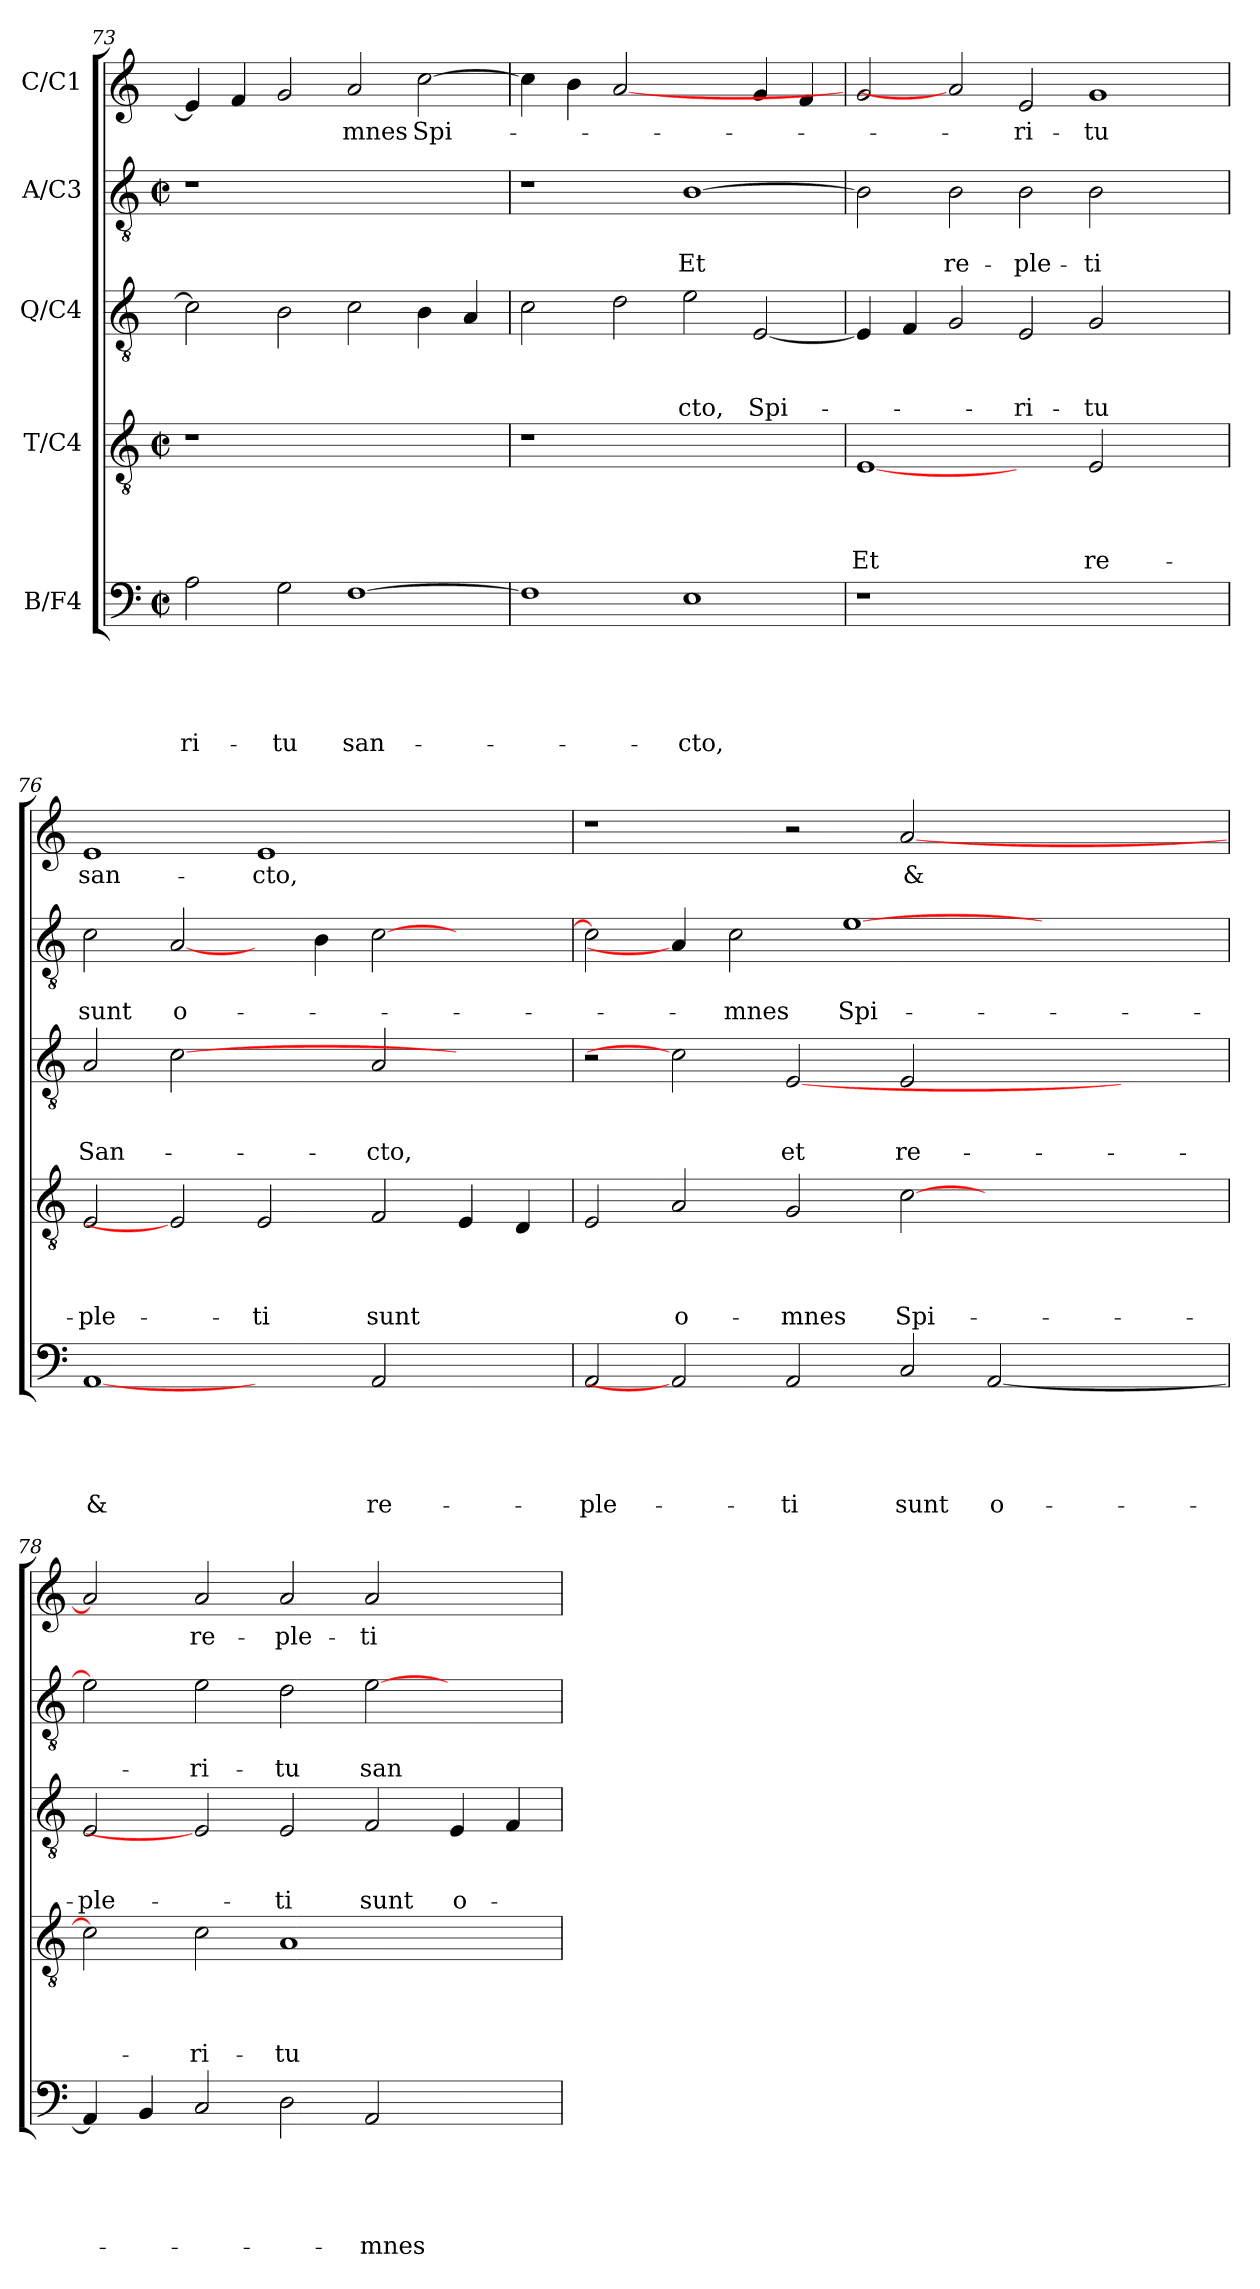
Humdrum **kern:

**kern	**text	**text	**text	**text	**text	**kern	**text	**text	**text	**text	**kern	**text	**text	**text	**kern	**text	**text	**kern	**text
*part5	*part5	*part5	*part5	*part5	*part5	*part4	*part4	*part4	*part4	*part4	*part3	*part3	*part3	*part3	*part2	*part2	*part2	*part1	*part1
*staff5	*staff5	*staff5	*staff5	*staff5	*staff5	*staff4	*staff4	*staff4	*staff4	*staff4	*staff3	*staff3	*staff3	*staff3	*staff2	*staff2	*staff2	*staff1	*staff1
*I"B/F4	*	*	*	*	*	*I"T/C4	*	*	*	*	*I"Q/C4	*	*	*	*I"A/C3	*	*	*I"C/C1	*
!!LO:LB:g=z
*clefF4	*	*	*	*	*	*clefGv2	*	*	*	*	*clefGv2	*	*	*	*clefGv2	*	*	*clefG2	*
*k[]	*	*	*	*	*	*k[]	*	*	*	*	*k[]	*	*	*	*k[]	*	*	*k[]	*
*C:	*	*	*	*	*	*C:	*	*	*	*	*C:	*	*	*	*C:	*	*	*C:	*
*M2/2	*	*	*	*	*	*M2/2	*	*	*	*	*	*	*	*	*M2/2	*	*	*	*
*met(c|)	*	*	*	*	*	*met(c|)	*	*	*	*	*	*	*	*	*met(c|)	*	*	*	*
=73	=73	=73	=73	=73	=73	=73	=73	=73	=73	=73	=73	=73	=73	=73	=73	=73	=73	=73	=73
!	!	!	!	!	!LO:LY:b	!	!	!	!	!	!	!	!	!	!	!	!	!	!
2A\	.	.	.	.	-ri-	1r	.	.	.	.	2c\]	.	.	.	1r	.	.	4e/]	.
.	.	.	.	.	.	.	.	.	.	.	.	.	.	.	.	.	.	4f/	.
!	!	!	!	!	!LO:LY:b	!	!	!	!	!	!	!	!	!	!	!	!	!	!
2G\	.	.	.	.	-tu	.	.	.	.	.	2B\	.	.	.	.	.	.	2g/	.
!	!	!	!	!	!LO:LY:b	!	!	!	!	!	!	!	!	!	!	!	!	!	!LO:LY:b
[1F	.	.	.	.	san-	1ryy	.	.	.	.	2c\	.	.	.	1ryy	.	.	2a/	-mnes
!	!	!	!	!	!	!	!	!	!	!	!	!	!	!	!	!	!	!	!LO:LY:b
.	.	.	.	.	.	.	.	.	.	.	4B\	.	.	.	.	.	.	[2cc\	Spi-
.	.	.	.	.	.	.	.	.	.	.	4A/	.	.	.	.	.	.	.	.
=74	=74	=74	=74	=74	=74	=74	=74	=74	=74	=74	=74	=74	=74	=74	=74	=74	=74	=74	=74
1F]	.	.	.	.	.	1r	.	.	.	.	2c\	.	.	.	1r	.	.	4cc\]	.
.	.	.	.	.	.	.	.	.	.	.	.	.	.	.	.	.	.	4b\	.
.	.	.	.	.	.	.	.	.	.	.	2d\	.	.	.	.	.	.	[2a	.
!	!	!	!	!	!LO:LY:b	!	!	!	!	!	!	!	!	!LO:LY:b	!	!	!LO:LY:b	!	!
1E	.	.	.	.	-cto,	1ryy	.	.	.	.	2e\	.	.	-cto,	[1B	.	Et	2ryy	.
!	!	!	!	!	!	!	!	!	!	!	!	!	!	!LO:LY:b	!	!	!	!	!
.	.	.	.	.	.	.	.	.	.	.	[2E/	.	.	Spi-	.	.	.	4g/	.
.	.	.	.	.	.	.	.	.	.	.	.	.	.	.	.	.	.	4f/	.
=75	=75	=75	=75	=75	=75	=75	=75	=75	=75	=75	=75	=75	=75	=75	=75	=75	=75	=75	=75
!	!	!	!	!	!	!	!	!	!	!LO:LY:b	!	!	!	!	!	!	!	!	!
1r	.	.	.	.	.	[1E	.	.	.	Et	4E/]	.	.	.	2B\]	.	.	2g/	.
.	.	.	.	.	.	.	.	.	.	.	4F/	.	.	.	.	.	.	.	.
!	!	!	!	!	!	!	!	!	!	!	!	!	!	!	!	!	!LO:LY:b	!	!
.	.	.	.	.	.	.	.	.	.	.	2G/	.	.	.	2B\	.	re-	2a]	.
!	!	!	!	!	!	!	!	!	!	!	!	!	!	!LO:LY:b	!	!	!LO:LY:b	!	!LO:LY:b
1.ryy	.	.	.	.	.	2ryy	.	.	.	.	2E/	.	.	-ri-	2B\	.	-ple-	2e/	-ri-
!	!	!	!	!	!	!	!	!	!	!LO:LY:b	!	!	!	!LO:LY:b	!	!	!LO:LY:b	!	!LO:LY:b
.	.	.	.	.	.	2E/	.	.	.	re-	2G/	.	.	-tu	2B\	.	-ti	1g	-tu
.	.	.	.	.	.	2ryy	.	.	.	.	2ryy	.	.	.	2ryy	.	.	.	.
=76	=76	=76	=76	=76	=76	=76	=76	=76	=76	=76	=76	=76	=76	=76	=76	=76	=76	=76	=76
!	!	!	!	!	!LO:LY:b	!	!	!	!	!LO:LY:b	!	!	!	!LO:LY:b	!	!	!LO:LY:b	!	!LO:LY:b
[1AA	.	.	.	.	&	2E/	.	.	.	-ple-	2A/	.	.	San-	2c\	.	sunt	1e	san-
!	!	!	!	!	!	!	!	!	!	!	!	!	!	!	!	!	!LO:LY:b	!	!
.	.	.	.	.	.	2E]	.	.	.	.	[2c	.	.	.	[2A/	.	o-	.	.
!	!	!	!	!	!	!	!	!	!	!LO:LY:b	!	!	!	!	!	!	!	!	!LO:LY:b
2ryy	.	.	.	.	.	2E/	.	.	.	-ti	2ryy	.	.	.	4ryy	.	.	1e	-cto,
.	.	.	.	.	.	.	.	.	.	.	.	.	.	.	4B\	.	.	.	.
!	!	!	!	!	!LO:LY:b	!	!	!	!	!LO:LY:b	!	!	!	!LO:LY:b	!	!	!	!	!
2AA/	.	.	.	.	re-	2F/	.	.	.	sunt	2A/	.	.	-cto,	[2c\	.	.	.	.
2ryy	.	.	.	.	.	4E/	.	.	.	.	2ryy	.	.	.	2ryy	.	.	2ryy	.
.	.	.	.	.	.	4D/	.	.	.	.	.	.	.	.	.	.	.	.	.
=77	=77	=77	=77	=77	=77	=77	=77	=77	=77	=77	=77	=77	=77	=77	=77	=77	=77	=77	=77
!	!	!	!	!	!LO:LY:b	!	!	!	!	!	!	!	!	!	!	!	!	!	!
2AA/	.	.	.	.	-ple-	2E/	.	.	.	.	2r	.	.	.	2c\]	.	.	1r	.
!	!	!	!	!	!	!	!	!	!	!LO:LY:b	!	!	!	!	!	!	!	!	!
2AA]	.	.	.	.	.	2A/	.	.	.	o-	2c]	.	.	.	4A/]	.	.	.	.
!	!	!	!	!	!	!	!	!	!	!	!	!	!	!	!	!	!LO:LY:b	!	!
.	.	.	.	.	.	.	.	.	.	.	.	.	.	.	2c\	.	-mnes	.	.
!	!	!	!	!	!LO:LY:b	!	!	!	!	!LO:LY:b	!	!	!	!LO:LY:b	!	!	!	!	!
2AA/	.	.	.	.	-ti	2G/	.	.	.	-mnes	[2E	.	.	et	.	.	.	2r	.
!	!	!	!	!	!	!	!	!	!	!	!	!	!	!	!	!	!LO:LY:b	!	!
.	.	.	.	.	.	.	.	.	.	.	.	.	.	.	[1e	.	Spi-	.	.
!	!	!	!	!	!LO:LY:b	!	!	!	!	!LO:LY:b	!	!	!	!LO:LY:b	!	!	!	!	!LO:LY:b
2C/	.	.	.	.	sunt	[2c\	.	.	.	Spi-	2E/	.	.	re-	.	.	.	[2a/	&
!	!	!	!	!	!LO:LY:b	!	!	!	!	!	!	!	!	!	!	!	!	!	!
[2AA/	.	.	.	.	o-	2ryy	.	.	.	.	2ryy	.	.	.	.	.	.	2ryy	.
.	.	.	.	.	.	.	.	.	.	.	.	.	.	.	4ryy	.	.	.	.
!!LO:LB:g=z
=78	=78	=78	=78	=78	=78	=78	=78	=78	=78	=78	=78	=78	=78	=78	=78	=78	=78	=78	=78
!	!	!	!	!	!	!	!	!	!	!	!	!	!	!LO:LY:b	!	!	!	!	!
4AA/]	.	.	.	.	.	2c\]	.	.	.	.	2E/	.	.	-ple-	2e\]	.	.	2a/]	.
4BB/	.	.	.	.	.	.	.	.	.	.	.	.	.	.	.	.	.	.	.
!	!	!	!	!	!	!	!	!	!	!LO:LY:b	!	!	!	!	!	!	!LO:LY:b	!	!LO:LY:b
2C/	.	.	.	.	.	2c\	.	.	.	-ri-	2E]	.	.	.	2e\	.	-ri-	2a/	re-
!	!	!	!	!	!	!	!	!	!	!LO:LY:b	!	!	!	!LO:LY:b	!	!	!LO:LY:b	!	!LO:LY:b
2D\	.	.	.	.	.	1A	.	.	.	-tu	2E/	.	.	-ti	2d\	.	-tu	2a/	-ple-
!	!	!	!	!	!LO:LY:b	!	!	!	!	!	!	!	!	!LO:LY:b	!	!	!LO:LY:b	!	!LO:LY:b
2AA/	.	.	.	.	-mnes	.	.	.	.	.	2F/	.	.	sunt	[2e\	.	san-	2a/	-ti
!	!	!	!	!	!	!	!	!	!	!	!	!	!	!LO:LY:b	!	!	!	!	!
2ryy	.	.	.	.	.	2ryy	.	.	.	.	4E/	.	.	o-	2ryy	.	.	2ryy	.
.	.	.	.	.	.	.	.	.	.	.	4F/	.	.	.	.	.	.	.	.
=	=	=	=	=	=	=	=	=	=	=	=	=	=	=	=	=	=	=	=
*-	*-	*-	*-	*-	*-	*-	*-	*-	*-	*-	*-	*-	*-	*-	*-	*-	*-	*-	*-
